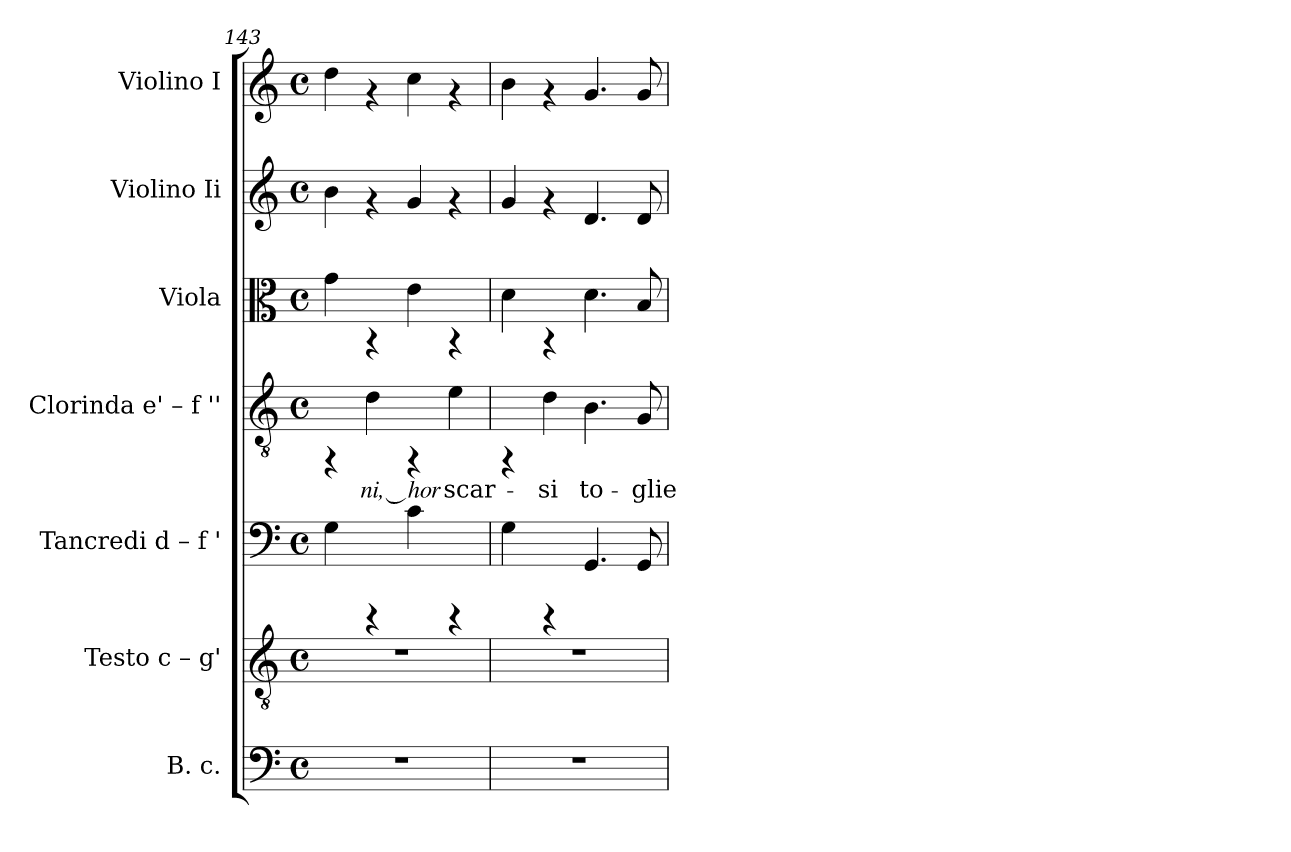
**kern	**kern	**kern	**kern	**text	**kern	**kern	**kern	**text
*part7	*part6	*part5	*part4	*part4	*part3	*part2	*part1	*part1
*staff7	*staff6	*staff5	*staff4	*staff4	*staff3	*staff2	*staff1	*staff1
*I"B. c.	*I"Testo  c – g'	*I"Tancredi  d – f '	*I"Clorinda  e' – f ''	*	*I"Viola	*I"Violino Ii	*I"Violino I	*
*clefF4	*clefGv2	*clefF4	*clefGv2	*	*clefC3	*clefG2	*clefG2	*
*k[]	*k[]	*k[]	*k[]	*	*k[]	*k[]	*k[]	*
*C:	*C:	*C:	*C:	*	*C:	*C:	*C:	*
*M4/4	*M4/4	*M4/4	*M4/4	*	*M4/4	*M4/4	*M4/4	*
*met(c)	*met(c)	*met(c)	*met(c)	*	*met(c)	*met(c)	*met(c)	*
=143	=143	=143	=143	=143	=143	=143	=143	=143
!	!	!	!	!	!	!	!	!LO:LY:b:cj
1r	1r	4G\	4rFF	.	4g\	4b\	4dd\	.
!	!	!	!	!LO:LY:b:cj	!	!	!	!
.	.	4rCCC	4d\	-ni,‿hor	4rAA	4rf	4rf	.
!	!	!	!	!	!	!	!	!LO:LY:b:cj
.	.	4c\	4rFF	.	4e\	4g/	4cc\	.
!	!	!	!	!LO:LY:b:cj	!	!	!	!
.	.	4rCCC	4e\	scar-	4rAA	4rf	4rf	.
=144	=144	=144	=144	=144	=144	=144	=144	=144
!	!	!	!	!	!	!	!	!LO:LY:b:cj
1r	1r	4G\	4rFF	.	4d\	4g/	4b\	.
!	!	!	!	!LO:LY:b:cj	!	!	!	!
.	.	4rCCC	4d\	-si	4rAA	4rf	4rf	.
!	!	!	!	!LO:LY:b:cj	!	!	!	!LO:LY:b:cj
.	.	4.GG/	4.B\	to-	4.d\	4.d/	4.g/	.
!	!	!	!	!LO:LY:b:cj	!	!	!	!LO:LY:b:cj
.	.	8GG/	8G/	-glie	8B/	8d/	8g/	.
=	=	=	=	=	=	=	=	=
*-	*-	*-	*-	*-	*-	*-	*-	*-
